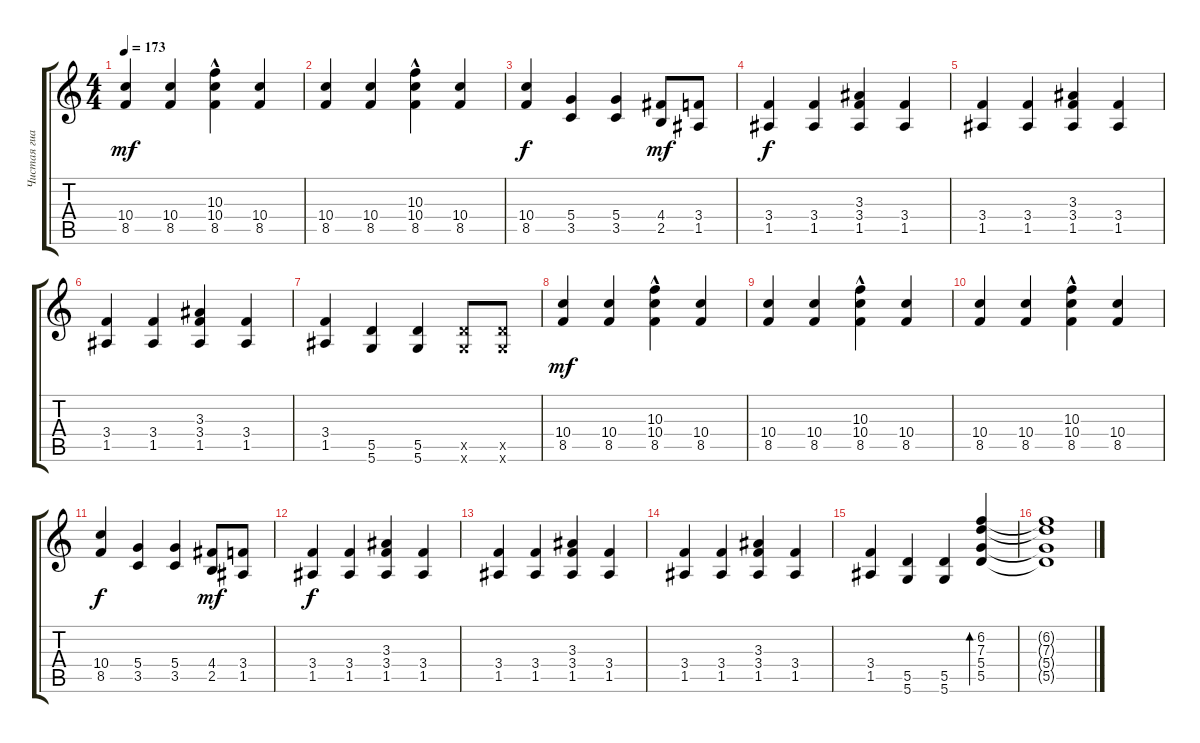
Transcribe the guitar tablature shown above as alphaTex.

\track ("Чистая гиатара" "Чистая гиа") {instrument electricguitarclean}
\staff {score tabs}
\tuning (E4 B3 G3 D3 A2 D2) {hide}
\ts (4 4)
\tempo 173
\clef g2
\ks aminor
(10.4 8.5).4{dy mf} (10.4 8.5).4 (10.3{hac} 10.4{hac} 8.5{hac}).4 (10.4 8.5).4 |
(10.4 8.5).4 (10.4 8.5).4 (10.3{hac} 10.4{hac} 8.5{hac}).4 (10.4 8.5).4 |
(10.4 8.5).4{dy f} (5.4 3.5).4 (5.4 3.5).4 (4.4 2.5).8{dy mf} (3.4 1.5).8 |
(3.4 1.5).4{dy f} (3.4 1.5).4 (3.3 3.4 1.5).4 (3.4 1.5).4 |
(3.4 1.5).4 (3.4 1.5).4 (3.3 3.4 1.5).4 (3.4 1.5).4 |
(3.4 1.5).4 (3.4 1.5).4 (3.3 3.4 1.5).4 (3.4 1.5).4 |
(3.4 1.5).4 (5.5 5.6).4 (5.5 5.6).4 (5.5{x} 5.6{x}).8 (5.5{x} 5.6{x}).8 |
(10.4 8.5).4{dy mf} (10.4 8.5).4 (10.3{hac} 10.4{hac} 8.5{hac}).4 (10.4 8.5).4 |
(10.4 8.5).4 (10.4 8.5).4 (10.3{hac} 10.4{hac} 8.5{hac}).4 (10.4 8.5).4 |
(10.4 8.5).4 (10.4 8.5).4 (10.3{hac} 10.4{hac} 8.5{hac}).4 (10.4 8.5).4 |
(10.4 8.5).4{dy f} (5.4 3.5).4 (5.4 3.5).4 (4.4 2.5).8{dy mf} (3.4 1.5).8 |
(3.4 1.5).4{dy f} (3.4 1.5).4 (3.3 3.4 1.5).4 (3.4 1.5).4 |
(3.4 1.5).4 (3.4 1.5).4 (3.3 3.4 1.5).4 (3.4 1.5).4 |
(3.4 1.5).4 (3.4 1.5).4 (3.3 3.4 1.5).4 (3.4 1.5).4 |
(3.4 1.5).4 (5.5 5.6).4 (5.5 5.6).4 (6.2 7.3 5.4 5.5).4{bd 240} |
(6.2{t} 7.3{t} 5.4{t} 5.5{t}).1
